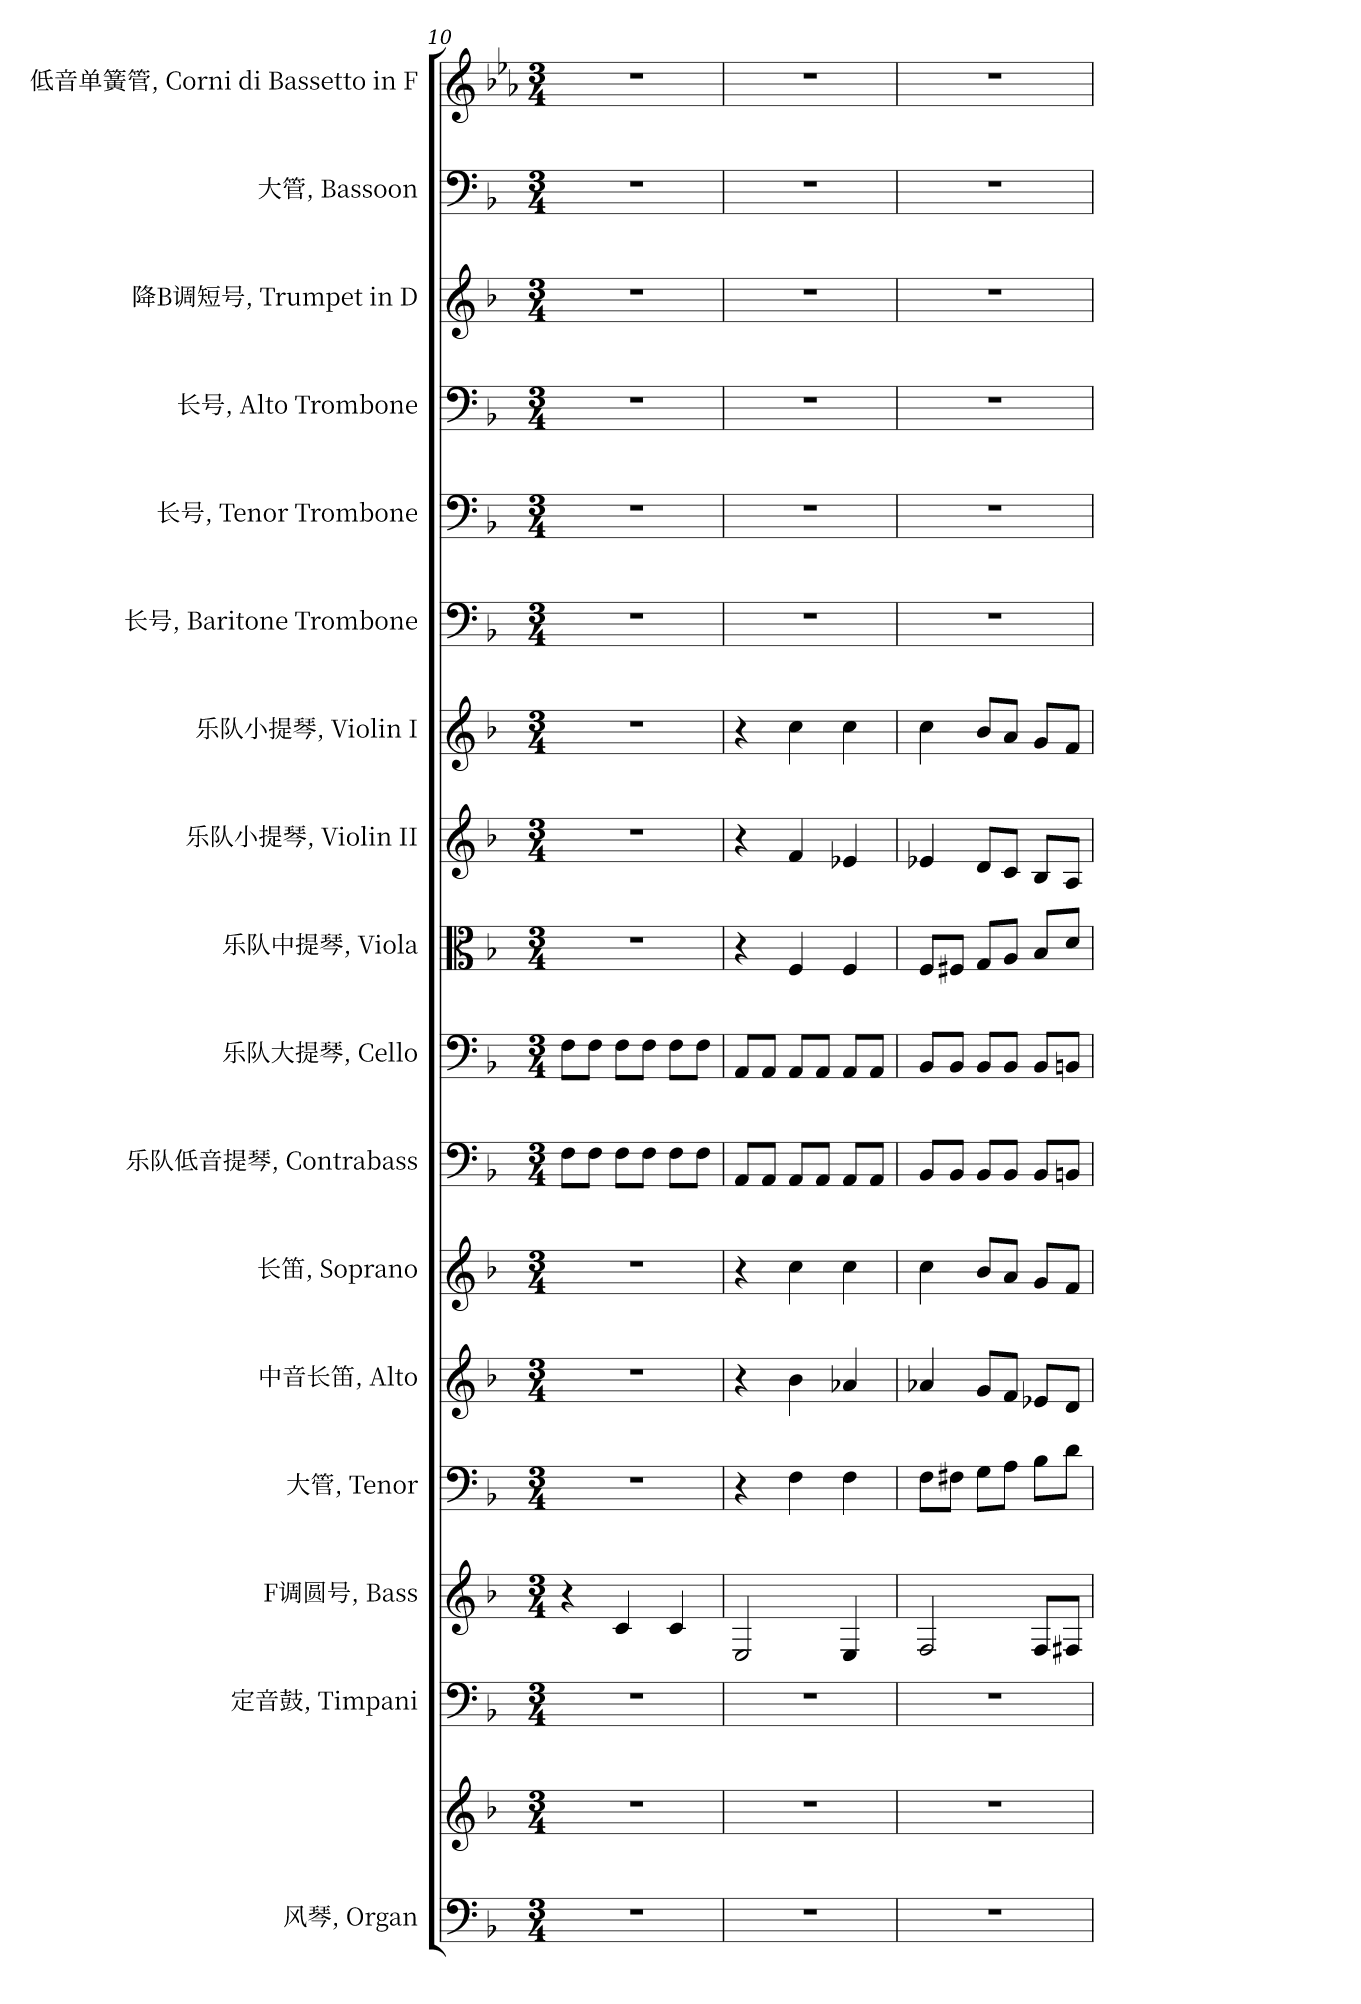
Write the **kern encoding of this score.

**kern	**kern	**kern	**kern	**kern	**kern	**kern	**kern	**kern	**kern	**kern	**kern	**kern	**kern	**kern	**kern	**kern	**kern
*part17	*part17	*part16	*part15	*part14	*part13	*part12	*part11	*part10	*part9	*part8	*part7	*part6	*part5	*part4	*part3	*part2	*part1
*staff18	*staff17	*staff16	*staff15	*staff14	*staff13	*staff12	*staff11	*staff10	*staff9	*staff8	*staff7	*staff6	*staff5	*staff4	*staff3	*staff2	*staff1
*I"风琴, Organ	*	*I"定音鼓, Timpani	*I"F调圆号, Bass	*I"大管, Tenor	*I"中音长笛, Alto	*I"长笛, Soprano	*I"乐队低音提琴, Contrabass	*I"乐队大提琴, Cello	*I"乐队中提琴, Viola	*I"乐队小提琴, Violin II	*I"乐队小提琴, Violin I	*I"长号, Baritone Trombone	*I"长号, Tenor Trombone	*I"长号, Alto Trombone	*I"降B调短号, Trumpet in D	*I"大管, Bassoon	*I"低音单簧管, Corni di Bassetto in F
*I'Org.	*	*I'Timp.	*	*	*	*	*I'Cbs.	*	*	*	*	*I'Tbn.	*I'Tbn.	*I'Tbn.	*	*I'Bsn.	*
*clefF4	*clefG2	*clefF4	*clefG2	*clefF4	*clefG2	*clefG2	*clefF4	*clefF4	*clefC3	*clefG2	*clefG2	*clefF4	*clefF4	*clefF4	*clefG2	*clefF4	*clefG2
*	*	*	*ITrd4c7	*	*ITrd3c5	*	*ITrd7c12	*	*	*	*	*	*	*	*ITrd1c2	*	*ITrd8c14
*k[b-]	*k[b-]	*k[b-]	*k[b-e-]	*k[b-]	*k[]	*k[b-]	*k[b-]	*k[b-]	*k[b-]	*k[b-]	*k[b-]	*k[b-]	*k[b-]	*k[b-]	*k[b-e-a-]	*k[b-]	*k[b-e-a-]
*M3/4	*M3/4	*M3/4	*M3/4	*M3/4	*M3/4	*M3/4	*M3/4	*M3/4	*M3/4	*M3/4	*M3/4	*M3/4	*M3/4	*M3/4	*M3/4	*M3/4	*M3/4
=10	=10	=10	=10	=10	=10	=10	=10	=10	=10	=10	=10	=10	=10	=10	=10	=10	=10
2.r	2.r	2.r	4r	2.r	2.r	2.r	8FF\L	8F\L	2.r	2.r	2.r	2.r	2.r	2.r	2.r	2.r	2.r
.	.	.	.	.	.	.	8FF\J	8F\J	.	.	.	.	.	.	.	.	.
.	.	.	4F/	.	.	.	8FF\L	8F\L	.	.	.	.	.	.	.	.	.
.	.	.	.	.	.	.	8FF\J	8F\J	.	.	.	.	.	.	.	.	.
.	.	.	4F/	.	.	.	8FF\L	8F\L	.	.	.	.	.	.	.	.	.
.	.	.	.	.	.	.	8FF\J	8F\J	.	.	.	.	.	.	.	.	.
=11	=11	=11	=11	=11	=11	=11	=11	=11	=11	=11	=11	=11	=11	=11	=11	=11	=11
2.r	2.r	2.r	2AA/	4r	4r	4r	8AAA/L	8AA/L	4r	4r	4r	2.r	2.r	2.r	2.r	2.r	2.r
.	.	.	.	.	.	.	8AAA/J	8AA/J	.	.	.	.	.	.	.	.	.
.	.	.	.	4F\	4f\	4cc\	8AAA/L	8AA/L	4F/	4f/	4cc\	.	.	.	.	.	.
.	.	.	.	.	.	.	8AAA/J	8AA/J	.	.	.	.	.	.	.	.	.
.	.	.	4AA/	4F\	4e-X/	4cc\	8AAA/L	8AA/L	4F/	4e-X/	4cc\	.	.	.	.	.	.
.	.	.	.	.	.	.	8AAA/J	8AA/J	.	.	.	.	.	.	.	.	.
!!LO:PB:g=z
=12	=12	=12	=12	=12	=12	=12	=12	=12	=12	=12	=12	=12	=12	=12	=12	=12	=12
2.r	2.r	2.r	2BB-/	8F\L	4e-X/	4cc\	8BBB-/L	8BB-/L	8F/L	4e-X/	4cc\	2.r	2.r	2.r	2.r	2.r	2.r
.	.	.	.	8F#X\J	.	.	8BBB-/J	8BB-/J	8F#X/J	.	.	.	.	.	.	.	.
.	.	.	.	8G\L	8d/L	8b-/L	8BBB-/L	8BB-/L	8G/L	8d/L	8b-/L	.	.	.	.	.	.
.	.	.	.	8A\J	8c/J	8a/J	8BBB-/J	8BB-/J	8A/J	8c/J	8a/J	.	.	.	.	.	.
.	.	.	8BB-/L	8B-\L	8B-X/L	8g/L	8BBB-/L	8BB-/L	8B-/L	8B-/L	8g/L	.	.	.	.	.	.
.	.	.	8BBn/J	8d\J	8A/J	8f/J	8BBBn/J	8BBn/J	8d/J	8A/J	8f/J	.	.	.	.	.	.
=	=	=	=	=	=	=	=	=	=	=	=	=	=	=	=	=	=
*-	*-	*-	*-	*-	*-	*-	*-	*-	*-	*-	*-	*-	*-	*-	*-	*-	*-
